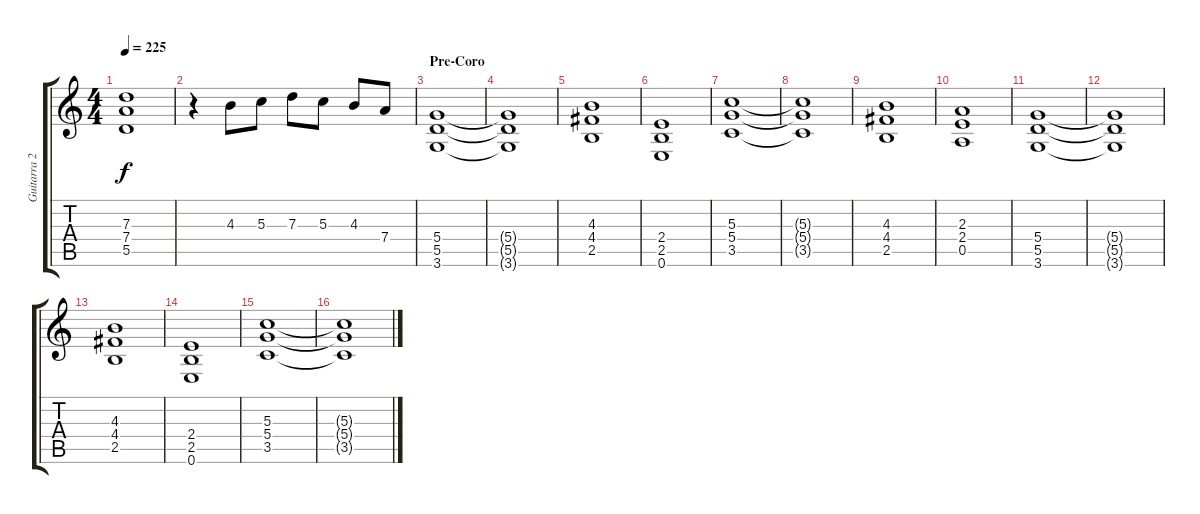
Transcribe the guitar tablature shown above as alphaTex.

\track ("Guitarra 2" "Guitarra 2") {instrument overdrivenguitar}
\staff {score tabs}
\tuning (E4 B3 G3 D3 A2 E2) {hide}
\ts (4 4)
\tempo 225
\clef g2
\ks c
(7.3 7.4 5.5).1{dy f} |
r.4 4.3.8 5.3.8 7.3.8 5.3.8 4.3.8 7.4.8 |
\section ("" "Pre-Coro")
(5.4 5.5 3.6).1 |
(5.4{t} 5.5{t} 3.6{t}).1 |
(4.3 4.4 2.5).1 |
(2.4 2.5 0.6).1 |
(5.3 5.4 3.5).1 |
(5.3{t} 5.4{t} 3.5{t}).1 |
(4.3 4.4 2.5).1 |
(2.3 2.4 0.5).1 |
(5.4 5.5 3.6).1 |
(5.4{t} 5.5{t} 3.6{t}).1 |
(4.3 4.4 2.5).1 |
(2.4 2.5 0.6).1 |
(5.3 5.4 3.5).1 |
(5.3{t} 5.4{t} 3.5{t}).1
